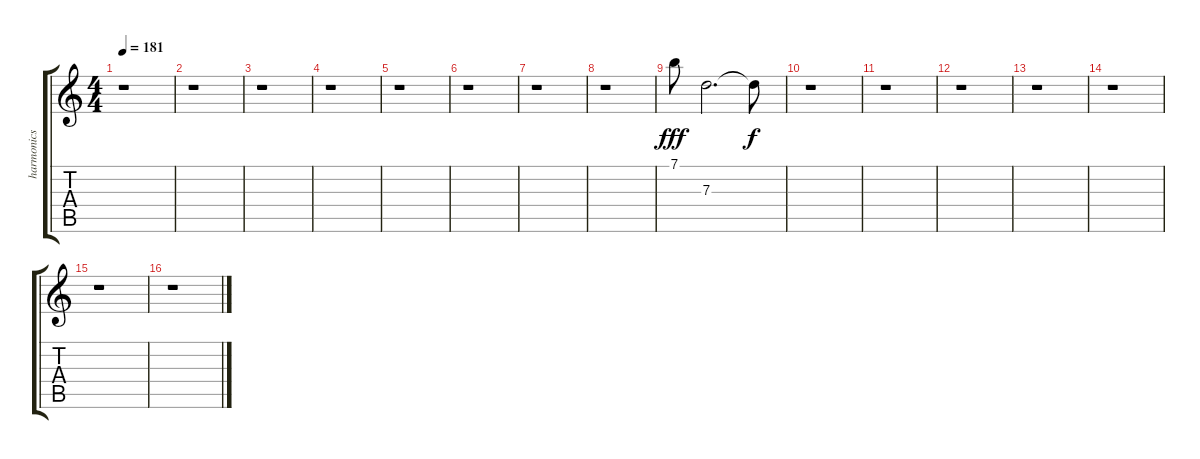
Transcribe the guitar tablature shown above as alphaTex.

\track ("harmonics" "harmonics") {instrument guitarharmonics}
\staff {score tabs}
\tuning (E4 B3 G3 D3 A2 E2) {hide}
\ts (4 4)
\tempo 181
\clef g2
\ks c
r.1{dy fff} |
r.1 |
r.1 |
r.1 |
r.1 |
r.1 |
r.1 |
r.1 |
7.1.8 7.3.2{d} 7.3{t}.8{dy f} |
r.1 |
r.1 |
r.1 |
r.1 |
r.1 |
r.1 |
r.1
